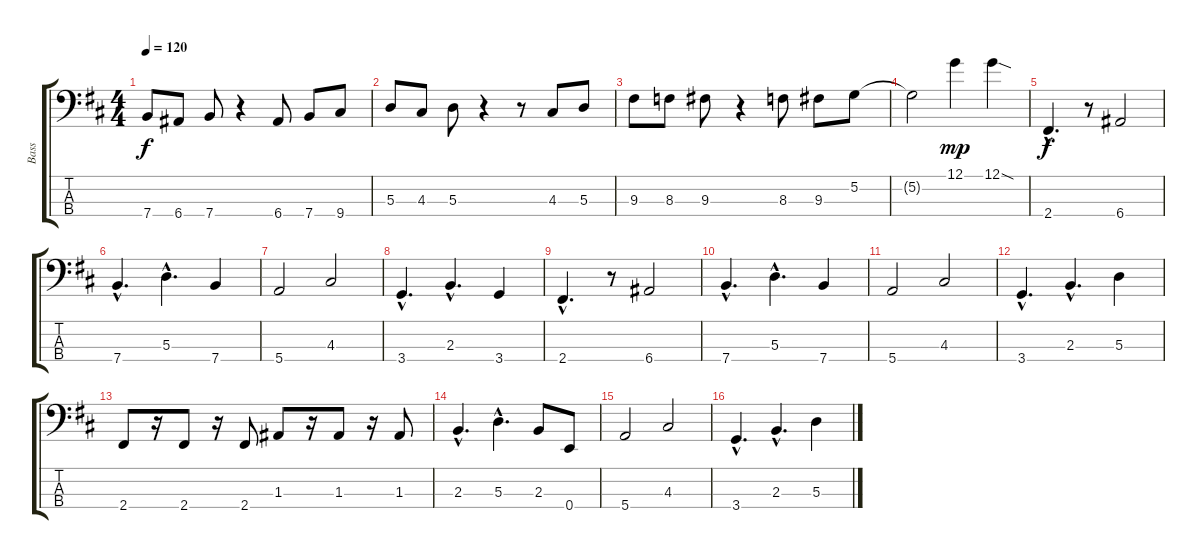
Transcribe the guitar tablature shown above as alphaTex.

\track ("Bass" "Bass") {instrument electricbassfinger}
\staff {score tabs}
\tuning (G2 D2 A1 E1) {hide}
\ts (4 4)
\tempo 120
\clef f4
\ks bminor
7.4.8{dy f} 6.4.8 7.4.8 r.4 6.4.8 7.4.8 9.4.8 |
5.3.8 4.3.8 5.3.8 r.4 r.8 4.3.8 5.3.8 |
9.3.8 8.3.8 9.3.8 r.4 8.3.8 9.3.8 5.2.8 |
5.2{t}.2 12.1.4{dy mp} 12.1{sod}.4 |
2.4{hac}.4{d dy f} r.8 6.4.2 |
7.4{hac}.4{d} 5.3{hac}.4{d} 7.4.4 |
5.4.2 4.3.2 |
3.4{hac}.4{d} 2.3{hac}.4{d} 3.4.4 |
2.4{hac}.4{d} r.8 6.4.2 |
7.4{hac}.4{d} 5.3{hac}.4{d} 7.4.4 |
5.4.2 4.3.2 |
3.4{hac}.4{d} 2.3{hac}.4{d} 5.3.4 |
2.4.8 r.16 2.4.8 r.16 2.4.8 1.3.8 r.16 1.3.8 r.16 1.3.8 |
2.3{hac}.4{d} 5.3{hac}.4{d} 2.3.8 0.4.8 |
5.4.2 4.3.2 |
3.4{hac}.4{d} 2.3{hac}.4{d} 5.3.4
